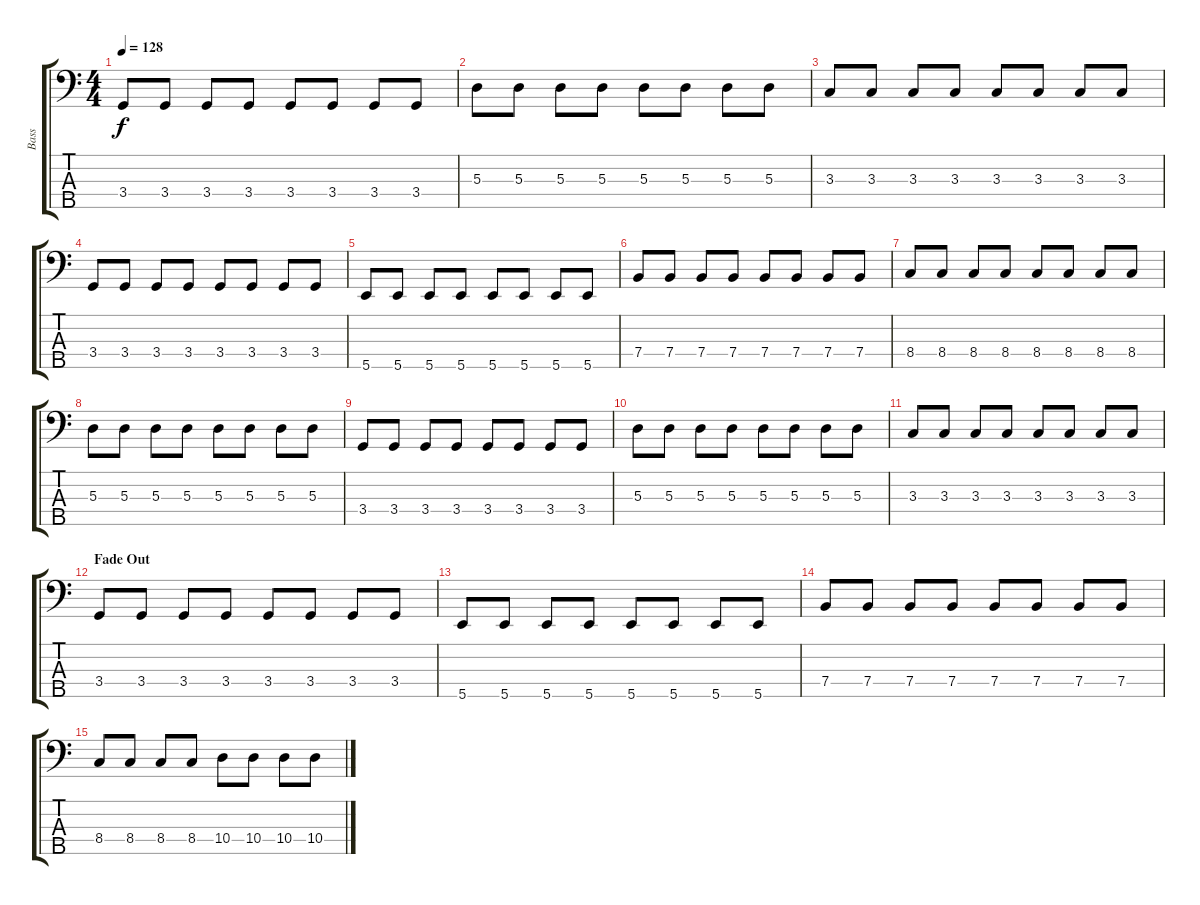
\track ("Bass" "Bass") {instrument electricbassfinger}
\staff {score tabs}
\tuning (G2 D2 A1 E1 B0) {hide}
\ts (4 4)
\tempo 128
\clef f4
\ks c
3.4.8{dy f} 3.4.8 3.4.8 3.4.8 3.4.8 3.4.8 3.4.8 3.4.8 |
5.3.8 5.3.8 5.3.8 5.3.8 5.3.8 5.3.8 5.3.8 5.3.8 |
3.3.8 3.3.8 3.3.8 3.3.8 3.3.8 3.3.8 3.3.8 3.3.8 |
3.4.8 3.4.8 3.4.8 3.4.8 3.4.8 3.4.8 3.4.8 3.4.8 |
5.5.8 5.5.8 5.5.8 5.5.8 5.5.8 5.5.8 5.5.8 5.5.8 |
7.4.8 7.4.8 7.4.8 7.4.8 7.4.8 7.4.8 7.4.8 7.4.8 |
8.4.8 8.4.8 8.4.8 8.4.8 8.4.8 8.4.8 8.4.8 8.4.8 |
5.3.8 5.3.8 5.3.8 5.3.8 5.3.8 5.3.8 5.3.8 5.3.8 |
3.4.8 3.4.8 3.4.8 3.4.8 3.4.8 3.4.8 3.4.8 3.4.8 |
5.3.8 5.3.8 5.3.8 5.3.8 5.3.8 5.3.8 5.3.8 5.3.8 |
3.3.8 3.3.8 3.3.8 3.3.8 3.3.8 3.3.8 3.3.8 3.3.8 |
\section ("" "Fade Out")
3.4.8 3.4.8 3.4.8 3.4.8 3.4.8 3.4.8 3.4.8 3.4.8 |
5.5.8 5.5.8 5.5.8 5.5.8 5.5.8 5.5.8 5.5.8 5.5.8 |
7.4.8 7.4.8 7.4.8 7.4.8 7.4.8 7.4.8 7.4.8 7.4.8 |
8.4.8 8.4.8 8.4.8 8.4.8 10.4.8 10.4.8 10.4.8 10.4.8
